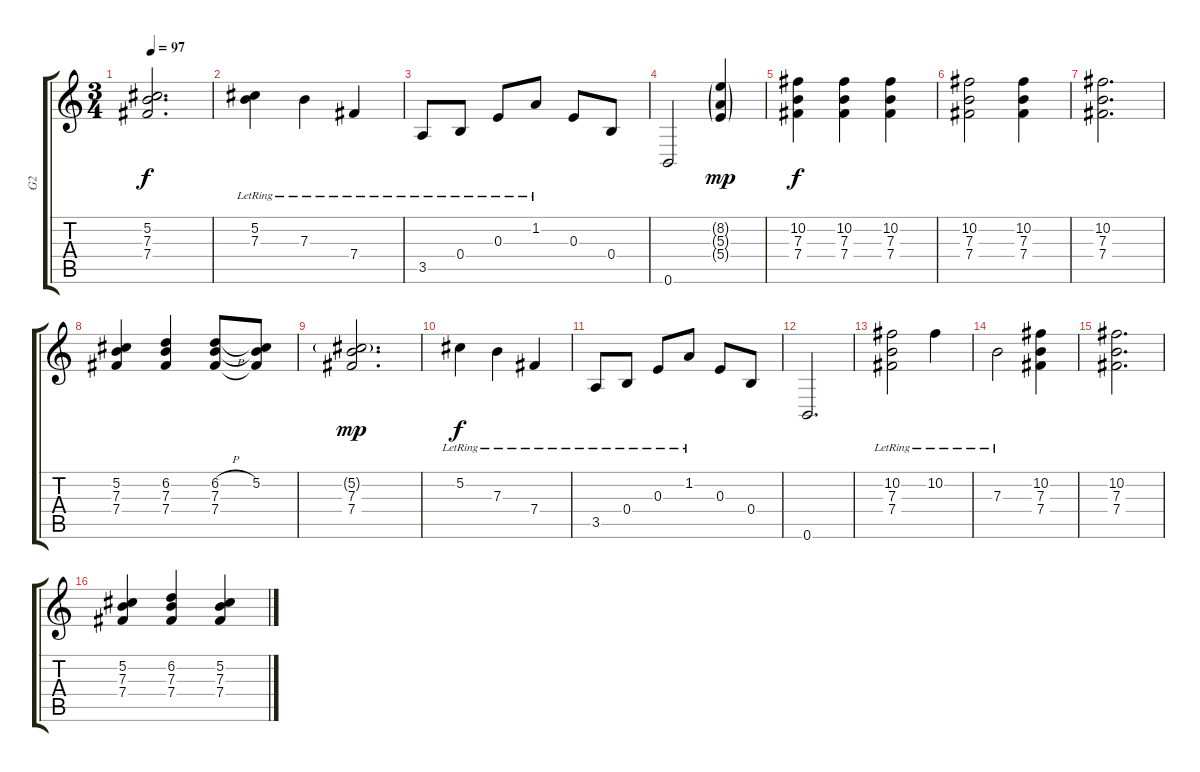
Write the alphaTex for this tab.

\track ("G2" "G2") {instrument distortionguitar}
\staff {score tabs}
\tuning (Db4 Ab3 E3 B2 Gb2 B1) {hide}
\ts (3 4)
\tempo 97
\clef g2
\ks c
(5.2 7.3 7.4).2{d dy f} |
(5.2{lr} 7.3).4 7.3{lr}.4 7.4{lr}.4 |
3.5{lr}.8 0.4{lr}.8 0.3{lr}.8 1.2{lr}.8 0.3.8 0.4.8 |
0.6.2 (8.2{g} 5.3{g} 5.4{g}).4{dy mp} |
(10.2 7.3 7.4).4{dy f} (10.2 7.3 7.4).4 (10.2 7.3 7.4).4 |
(10.2 7.3 7.4).2 (10.2 7.3 7.4).4 |
(10.2 7.3 7.4).2{d} |
(5.2 7.3 7.4).4 (6.2 7.3 7.4).4 (6.2{h} 7.3 7.4).8 (5.2 7.3{t} 7.4{t}).8 |
(5.2{g} 7.3 7.4).2{d dy mp} |
5.2{lr}.4{dy f} 7.3{lr}.4 7.4{lr}.4 |
3.5{lr}.8 0.4{lr}.8 0.3{lr}.8 1.2{lr}.8 0.3.8 0.4.8 |
0.6.2{d} |
(10.2{lr} 7.3{lr} 7.4{lr}).2 10.2{lr}.4 |
7.3{lr}.2 (10.2 7.3 7.4).4 |
(10.2 7.3 7.4).2{d} |
(5.2 7.3 7.4).4 (6.2 7.3 7.4).4 (5.2 7.3 7.4).4
